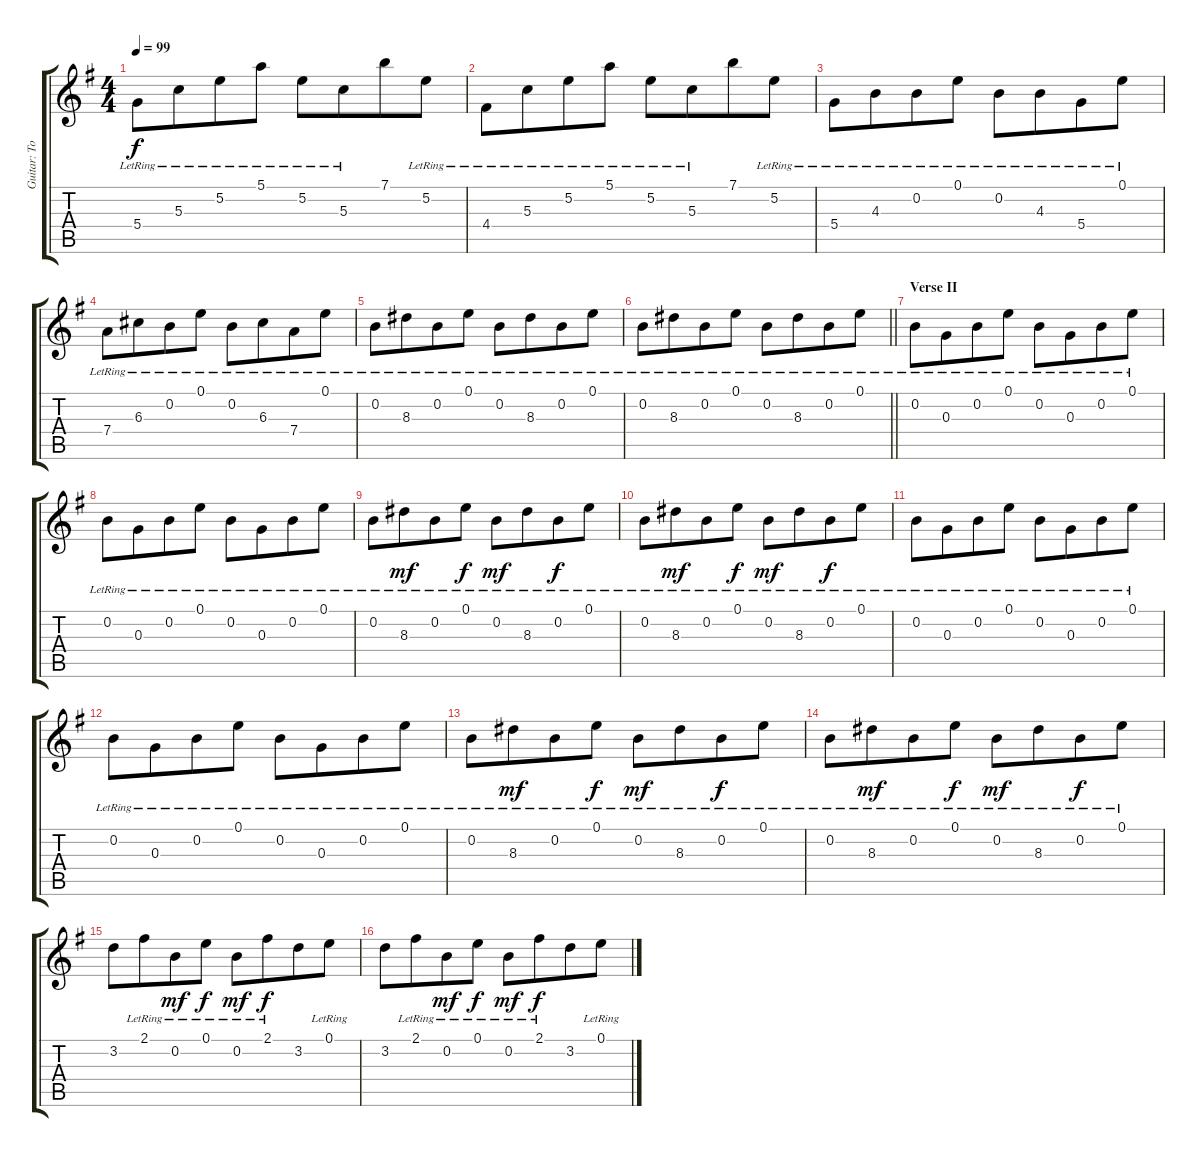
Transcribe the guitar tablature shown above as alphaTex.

\track ("Guitar: Tony" "Guitar: To") {instrument acousticguitarsteel}
\staff {score tabs}
\tuning (E4 B3 G3 D3 A2 E2) {hide}
\ts (4 4)
\tempo 99
\clef g2
\ks g
5.4{lr}.8{dy f} 5.3{lr}.8{beam merge} 5.2{lr}.8 5.1{lr}.8{beam split} 5.2{lr}.8 5.3{lr}.8{beam merge} 7.1.8 5.2{lr}.8 |
4.4{lr}.8 5.3{lr}.8{beam merge} 5.2{lr}.8 5.1{lr}.8{beam split} 5.2{lr}.8 5.3{lr}.8{beam merge} 7.1.8 5.2{lr}.8 |
5.4{lr}.8 4.3{lr}.8{beam merge} 0.2{lr}.8 0.1{lr}.8{beam split} 0.2{lr}.8 4.3{lr}.8{beam merge} 5.4{lr}.8 0.1{lr}.8 |
7.4{lr}.8 6.3{lr}.8{beam merge} 0.2{lr}.8 0.1{lr}.8{beam split} 0.2{lr}.8 6.3{lr}.8{beam merge} 7.4{lr}.8 0.1{lr}.8 |
0.2{lr}.8 8.3{lr}.8{beam merge} 0.2{lr}.8 0.1{lr}.8{beam split} 0.2{lr}.8 8.3{lr}.8{beam merge} 0.2{lr}.8 0.1{lr}.8 |
\barLineRight lightlight
0.2{lr}.8 8.3{lr}.8{beam merge} 0.2{lr}.8 0.1{lr}.8{beam split} 0.2{lr}.8 8.3{lr}.8{beam merge} 0.2{lr}.8 0.1{lr}.8 |
\section ("" "Verse II")
0.2{lr}.8 0.3{lr}.8{beam merge} 0.2{lr}.8 0.1{lr}.8{beam split} 0.2{lr}.8 0.3{lr}.8{beam merge} 0.2{lr}.8 0.1{lr}.8 |
0.2{lr}.8 0.3{lr}.8{beam merge} 0.2{lr}.8 0.1{lr}.8{beam split} 0.2{lr}.8 0.3{lr}.8{beam merge} 0.2{lr}.8 0.1{lr}.8 |
0.2{lr}.8 8.3{lr}.8{dy mf beam merge} 0.2{lr}.8 0.1{lr}.8{dy f} 0.2{lr}.8{dy mf} 8.3{lr}.8{beam merge} 0.2{lr}.8{dy f} 0.1{lr}.8 |
0.2{lr}.8 8.3{lr}.8{dy mf beam merge} 0.2{lr}.8 0.1{lr}.8{dy f} 0.2{lr}.8{dy mf} 8.3{lr}.8{beam merge} 0.2{lr}.8{dy f} 0.1{lr}.8 |
0.2{lr}.8 0.3{lr}.8{beam merge} 0.2{lr}.8 0.1{lr}.8{beam split} 0.2{lr}.8 0.3{lr}.8{beam merge} 0.2{lr}.8 0.1{lr}.8 |
0.2{lr}.8 0.3{lr}.8{beam merge} 0.2{lr}.8 0.1{lr}.8{beam split} 0.2{lr}.8 0.3{lr}.8{beam merge} 0.2{lr}.8 0.1{lr}.8 |
0.2{lr}.8 8.3{lr}.8{dy mf beam merge} 0.2{lr}.8 0.1{lr}.8{dy f} 0.2{lr}.8{dy mf} 8.3{lr}.8{beam merge} 0.2{lr}.8{dy f} 0.1{lr}.8 |
0.2{lr}.8 8.3{lr}.8{dy mf beam merge} 0.2{lr}.8 0.1{lr}.8{dy f} 0.2{lr}.8{dy mf} 8.3{lr}.8{beam merge} 0.2{lr}.8{dy f} 0.1{lr}.8 |
3.2.8 2.1{lr}.8{beam merge} 0.2{lr}.8{dy mf} 0.1{lr}.8{dy f} 0.2{lr}.8{dy mf} 2.1{lr}.8{dy f beam merge} 3.2.8 0.1{lr}.8 |
3.2.8 2.1{lr}.8{beam merge} 0.2{lr}.8{dy mf} 0.1{lr}.8{dy f} 0.2{lr}.8{dy mf} 2.1{lr}.8{dy f beam merge} 3.2.8 0.1{lr}.8
